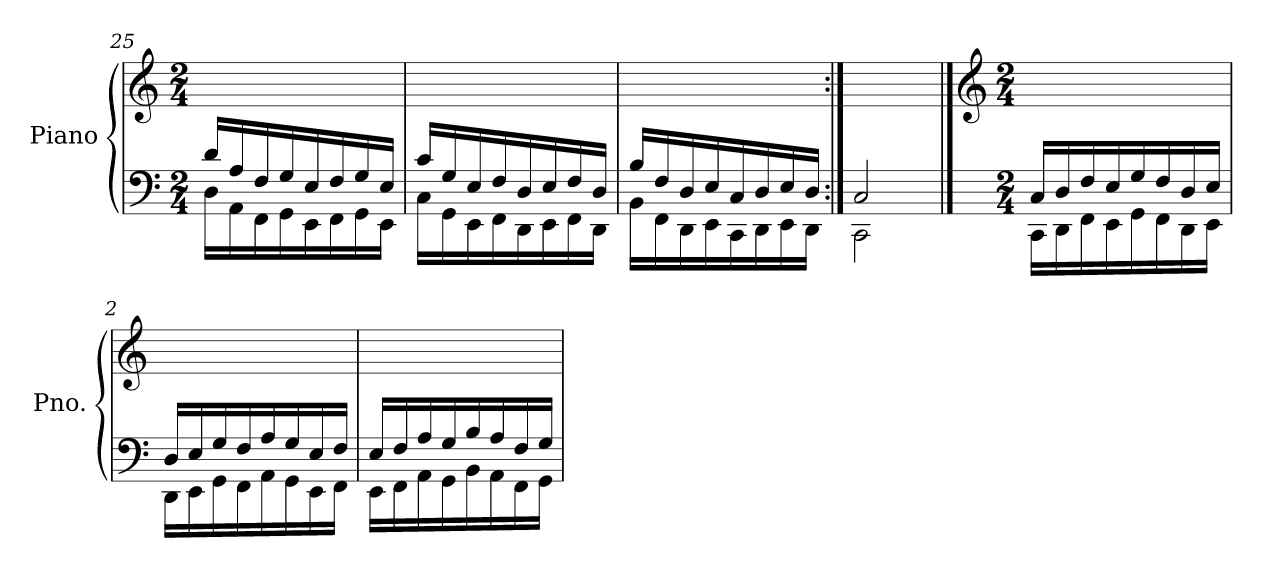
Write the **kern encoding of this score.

**kern	**kern
*part1	*part1
*staff2	*staff1
*I"Piano	*
*I'Pno.	*
*clefF4	*clefG2
*k[]	*k[]
*M2/4	*M2/4
=25	=25
*^	*
16d/LL	16D\LL	2ryy
16A/	16AA\	.
16F/	16FF\	.
16G/	16GG\	.
16E/	16EE\	.
16F/	16FF\	.
16G/	16GG\	.
16E/JJ	16EE\JJ	.
=26	=26	=26
16c/LL	16C\LL	2ryy
16G/	16GG\	.
16E/	16EE\	.
16F/	16FF\	.
16D/	16DD\	.
16E/	16EE\	.
16F/	16FF\	.
16D/JJ	16DD\JJ	.
=27	=27	=27
16B/LL	16BB\LL	2ryy
16F/	16FF\	.
16D/	16DD\	.
16E/	16EE\	.
16C/	16CC\	.
16D/	16DD\	.
16E/	16EE\	.
16D/JJ	16DD\JJ	.
=28:|!	=28:|!	=28:|!
2C/	2CC\	2ryy
!!LO:PB:g=z
==1	==1	==1
*	*	*clefG2
*M2/4	*	*M2/4
16C/LL	16CC\LL	2ryy
16D/	16DD\	.
16F/	16FF\	.
16E/	16EE\	.
16G/	16GG\	.
16F/	16FF\	.
16D/	16DD\	.
16E/JJ	16EE\JJ	.
=2	=2	=2
16D/LL	16DD\LL	2ryy
16E/	16EE\	.
16G/	16GG\	.
16F/	16FF\	.
16A/	16AA\	.
16G/	16GG\	.
16E/	16EE\	.
16F/JJ	16FF\JJ	.
=3	=3	=3
16E/LL	16EE\LL	2ryy
16F/	16FF\	.
16A/	16AA\	.
16G/	16GG\	.
16B/	16BB\	.
16A/	16AA\	.
16F/	16FF\	.
16G/JJ	16GG\JJ	.
*v	*v	*
=	=
*-	*-
